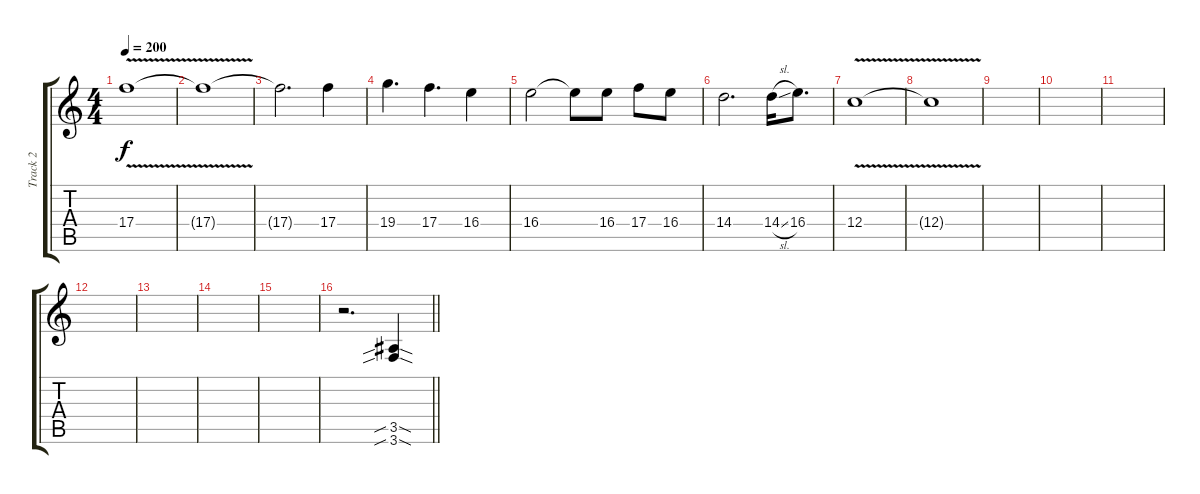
\track ("Track 2" "Track 2") {instrument distortionguitar}
\staff {score tabs}
\tuning (D4 A3 F3 C3 G2 D2) {hide}
\ts (4 4)
\tempo 200
\clef g2
\ks c
17.4{v}.1{dy f} |
17.4{t}.1 |
17.4{t}.2{d} 17.4.4 |
19.4.4{d} 17.4.4{d} 16.4.4 |
16.4.2 16.4{t}.8 16.4.8 17.4.8 16.4.8 |
14.4.2{d} 14.4{sl}.16 16.4.8{d} |
12.4{v}.1 |
12.4{t}.1 |
|
|
|
|
|
|
|
\barLineRight lightlight
r.2{d} (3.5{sib sod} 3.6{sib sod}).4
